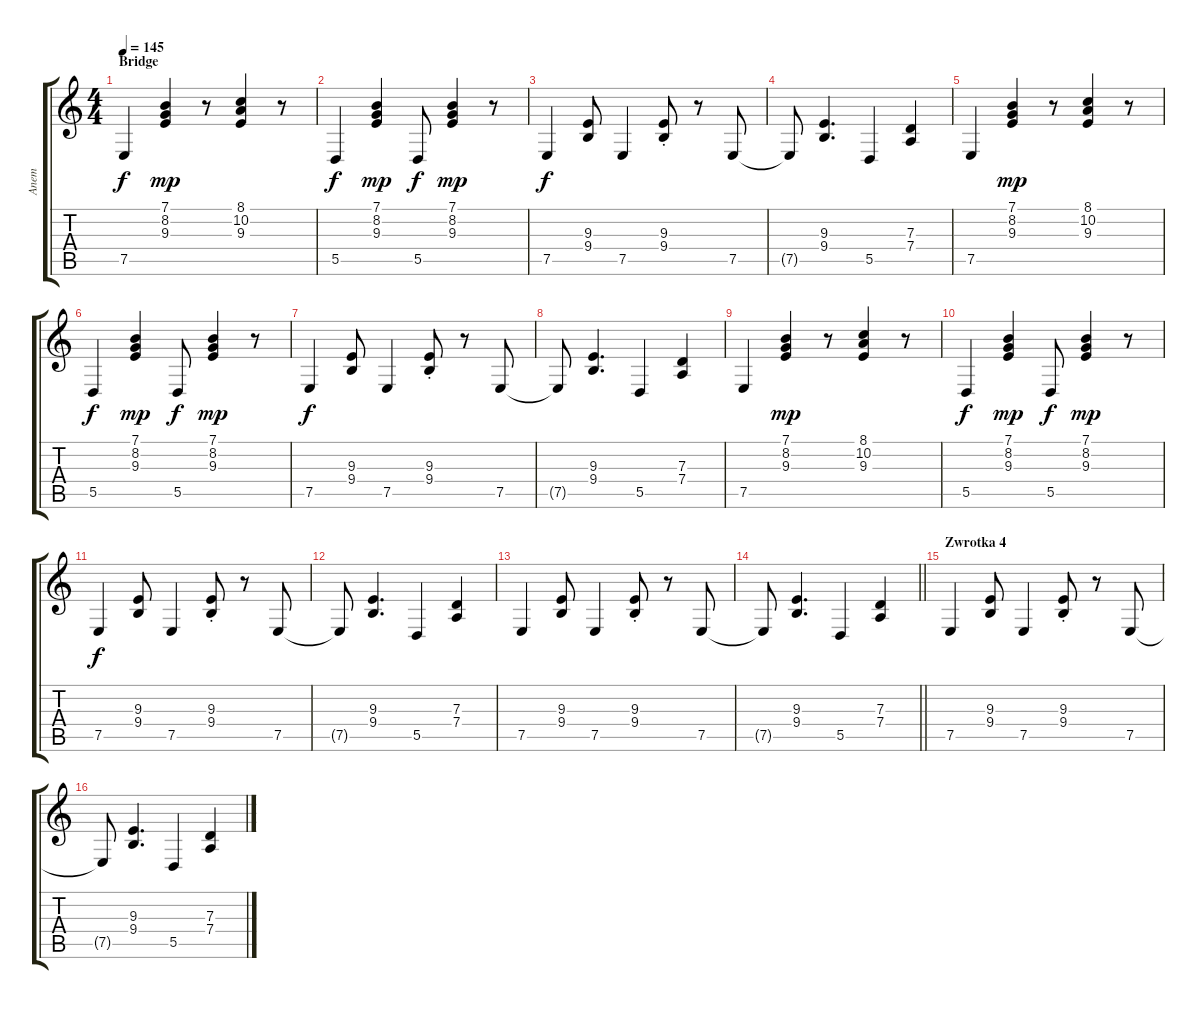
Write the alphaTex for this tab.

\track ("Anem" "Anem") {instrument electricpiano2}
\staff {score tabs}
\tuning (E4 B3 G3 D3 A2 E2) {hide}
\ts (4 4)
\section ("" "Bridge")
\tempo 145
\clef g2
\ks c
7.5.4{dy f} (7.1 8.2 9.3).4{dy mp} r.8 (8.1 10.2 9.3).4 r.8 |
5.5.4{dy f} (7.1 8.2 9.3).4{dy mp} 5.5.8{dy f} (7.1 8.2 9.3).4{dy mp} r.8 |
7.5.4{dy f} (9.3 9.4).8 7.5.4 (9.3{st} 9.4{st}).8 r.8 7.5.8 |
7.5{t}.8 (9.3 9.4).4{d} 5.5.4 (7.3 7.4).4 |
7.5.4 (7.1 8.2 9.3).4{dy mp} r.8 (8.1 10.2 9.3).4 r.8 |
5.5.4{dy f} (7.1 8.2 9.3).4{dy mp} 5.5.8{dy f} (7.1 8.2 9.3).4{dy mp} r.8 |
7.5.4{dy f} (9.3 9.4).8 7.5.4 (9.3{st} 9.4{st}).8 r.8 7.5.8 |
7.5{t}.8 (9.3 9.4).4{d} 5.5.4 (7.3 7.4).4 |
7.5.4 (7.1 8.2 9.3).4{dy mp} r.8 (8.1 10.2 9.3).4 r.8 |
5.5.4{dy f} (7.1 8.2 9.3).4{dy mp} 5.5.8{dy f} (7.1 8.2 9.3).4{dy mp} r.8 |
7.5.4{dy f} (9.3 9.4).8 7.5.4 (9.3{st} 9.4{st}).8 r.8 7.5.8 |
7.5{t}.8 (9.3 9.4).4{d} 5.5.4 (7.3 7.4).4 |
7.5.4 (9.3 9.4).8 7.5.4 (9.3{st} 9.4{st}).8 r.8 7.5.8 |
\barLineRight lightlight
7.5{t}.8 (9.3 9.4).4{d} 5.5.4 (7.3 7.4).4 |
\section ("" "Zwrotka 4")
7.5.4 (9.3 9.4).8 7.5.4 (9.3{st} 9.4{st}).8 r.8 7.5.8 |
7.5{t}.8 (9.3 9.4).4{d} 5.5.4 (7.3 7.4).4
